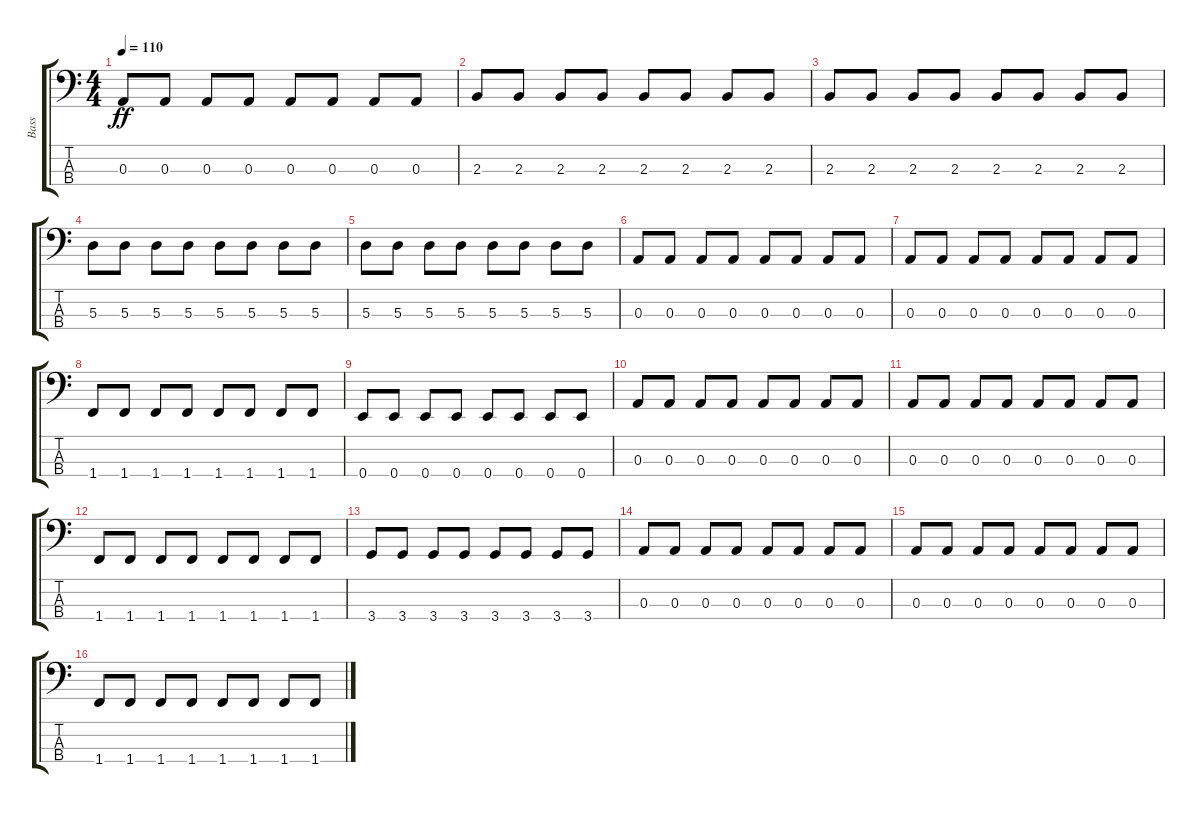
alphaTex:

\track ("Bass" "Bass") {instrument electricbasspick}
\staff {score tabs}
\tuning (G2 D2 A1 E1) {hide}
\ts (4 4)
\tempo 110
\clef f4
\ks c
0.3.8{dy ff} 0.3.8 0.3.8 0.3.8 0.3.8 0.3.8 0.3.8 0.3.8 |
2.3.8 2.3.8 2.3.8 2.3.8 2.3.8 2.3.8 2.3.8 2.3.8 |
2.3.8 2.3.8 2.3.8 2.3.8 2.3.8 2.3.8 2.3.8 2.3.8 |
5.3.8 5.3.8 5.3.8 5.3.8 5.3.8 5.3.8 5.3.8 5.3.8 |
5.3.8 5.3.8 5.3.8 5.3.8 5.3.8 5.3.8 5.3.8 5.3.8 |
0.3.8 0.3.8 0.3.8 0.3.8 0.3.8 0.3.8 0.3.8 0.3.8 |
0.3.8 0.3.8 0.3.8 0.3.8 0.3.8 0.3.8 0.3.8 0.3.8 |
1.4.8 1.4.8 1.4.8 1.4.8 1.4.8 1.4.8 1.4.8 1.4.8 |
0.4.8 0.4.8 0.4.8 0.4.8 0.4.8 0.4.8 0.4.8 0.4.8 |
0.3.8 0.3.8 0.3.8 0.3.8 0.3.8 0.3.8 0.3.8 0.3.8 |
0.3.8 0.3.8 0.3.8 0.3.8 0.3.8 0.3.8 0.3.8 0.3.8 |
1.4.8 1.4.8 1.4.8 1.4.8 1.4.8 1.4.8 1.4.8 1.4.8 |
3.4.8 3.4.8 3.4.8 3.4.8 3.4.8 3.4.8 3.4.8 3.4.8 |
0.3.8 0.3.8 0.3.8 0.3.8 0.3.8 0.3.8 0.3.8 0.3.8 |
0.3.8 0.3.8 0.3.8 0.3.8 0.3.8 0.3.8 0.3.8 0.3.8 |
1.4.8 1.4.8 1.4.8 1.4.8 1.4.8 1.4.8 1.4.8 1.4.8
